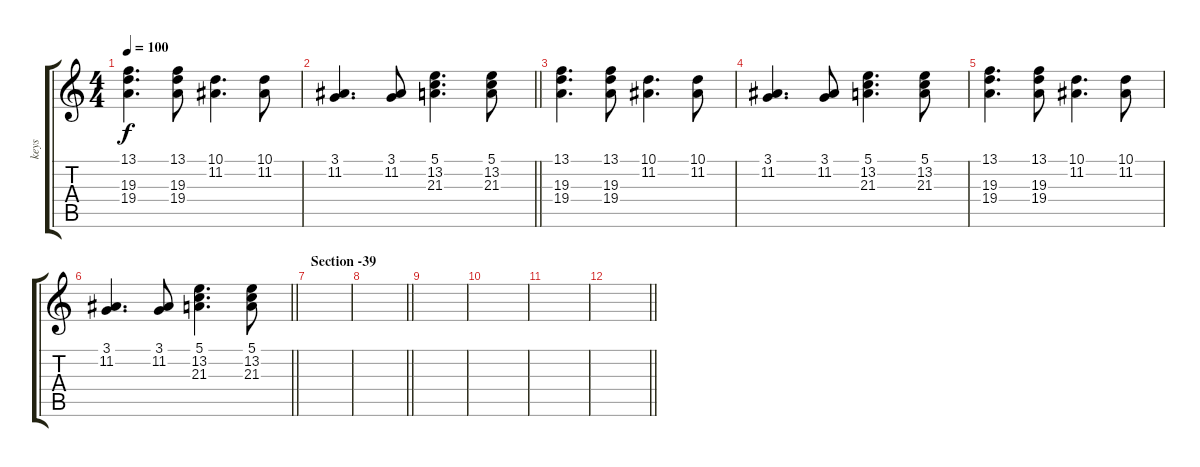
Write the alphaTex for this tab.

\track ("keys" "keys") {instrument stringensemble1}
\staff {score tabs}
\tuning (E4 B3 G3 D3 A2 E2) {hide}
\ts (4 4)
\tempo 100
\clef g2
\ks c
(13.1 19.3 19.4).4{d dy f} (13.1 19.3 19.4).8 (10.1 11.2).4{d} (10.1 11.2).8 |
\barLineRight lightlight
(3.1 11.2).4{d} (3.1 11.2).8 (5.1 13.2 21.3).4{d} (5.1 13.2 21.3).8 |
(13.1 19.3 19.4).4{d} (13.1 19.3 19.4).8 (10.1 11.2).4{d} (10.1 11.2).8 |
(3.1 11.2).4{d} (3.1 11.2).8 (5.1 13.2 21.3).4{d} (5.1 13.2 21.3).8 |
(13.1 19.3 19.4).4{d} (13.1 19.3 19.4).8 (10.1 11.2).4{d} (10.1 11.2).8 |
\barLineRight lightlight
(3.1 11.2).4{d} (3.1 11.2).8 (5.1 13.2 21.3).4{d} (5.1 13.2 21.3).8 |
\section ("" "Section -39")
|
\barLineRight lightlight
|
|
|
|
\barLineRight lightlight
